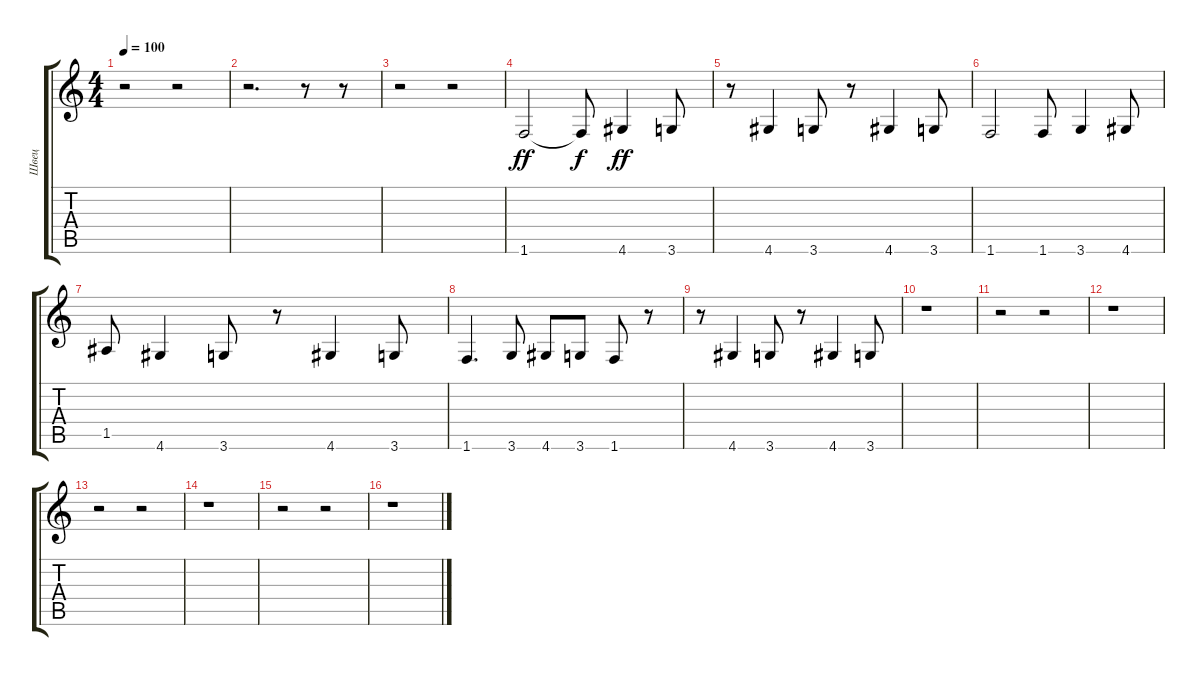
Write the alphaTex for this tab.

\track ("Швец" "Швец") {instrument electricbasspick}
\staff {score tabs}
\tuning (E4 B3 G3 D3 A2 E2) {hide}
\ts (4 4)
\tempo 100
\clef g2
\ks c
r.2{dy ff} r.2 |
r.2{d} r.8 r.8 |
r.2 r.2 |
1.6.2 1.6{t}.8{dy f} 4.6.4{dy ff} 3.6.8 |
r.8 4.6.4 3.6.8 r.8 4.6.4 3.6.8 |
1.6.2 1.6.8 3.6.4 4.6.8 |
1.5.8 4.6.4 3.6.8 r.8 4.6.4 3.6.8 |
1.6.4{d} 3.6.8 4.6.8 3.6.8 1.6.8 r.8 |
r.8 4.6.4 3.6.8 r.8 4.6.4 3.6.8 |
r.1 |
r.2 r.2 |
r.1 |
r.2 r.2 |
r.1 |
r.2 r.2 |
r.1
